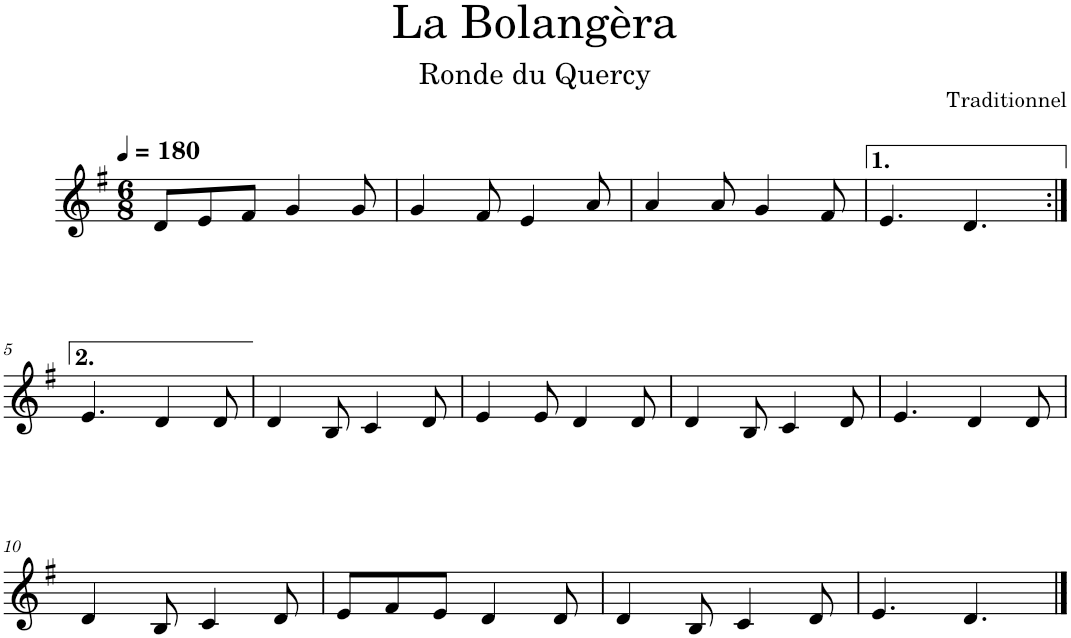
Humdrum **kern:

**kern
*part1
*staff1
*I"Violon
*I'Vln.
*clefG2
*k[f#]
*M6/8
*MM180
=1
8d/L
8e/
8f#/J
4g/
8g/
=2
4g/
8f#/
4e/
8a/
=3
4a/
8a/
4g/
8f#/
=4
4.e/
4.d/
!!LO:LB:g=z
=5:|!
4.e/
4d/
8d/
=6
4d/
8B/
4c/
8d/
=7
4e/
8e/
4d/
8d/
=8
4d/
8B/
4c/
8d/
=9
4.e/
4d/
8d/
!!LO:LB:g=z
=10
4d/
8B/
4c/
8d/
=11
8e/L
8f#/
8e/J
4d/
8d/
=12
4d/
8B/
4c/
8d/
=13
4.e/
4.d/
==
*-
